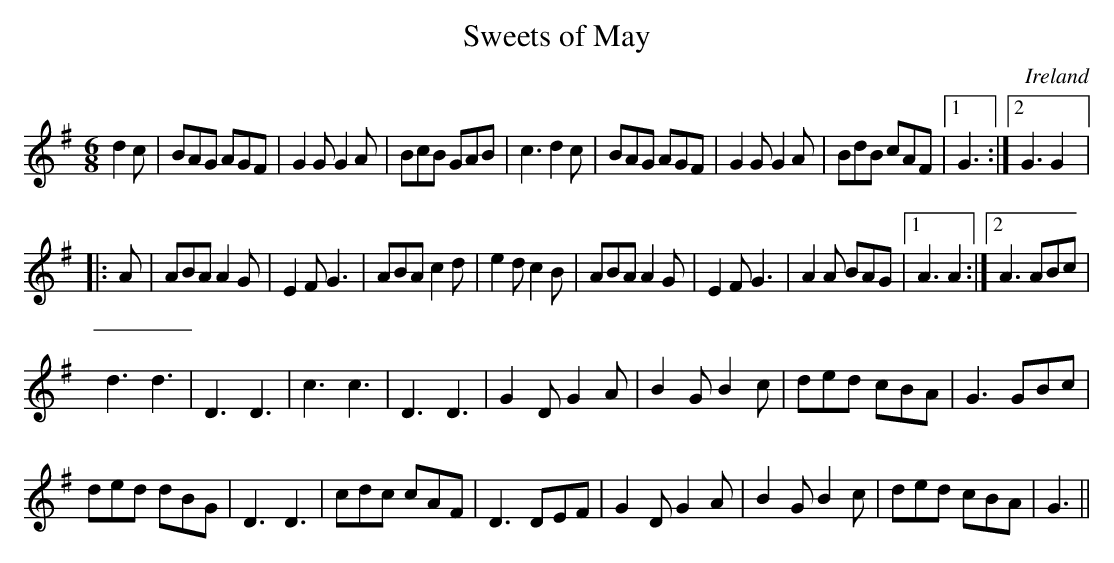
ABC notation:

X:1
T:Sweets of May
M:6/8
O:Ireland
K:G major
d2c|\
BAG AGF|G2G G2A|BcB GAB|c3 d2c|\
BAG AGF|G2G G2A|BdB cAF|1 G3 :|2 G3 G2 |:
A|\
ABA A2G|E2F G3|ABA c2d|e2d c2B|\
ABA A2G|E2F G3|A2A BAG|1 A3 A2 :|2 A3ABc|
d3 d3|D3 D3|c3 c3|D3 D3|\
G2D G2A|B2G B2c|ded cBA|G3 GBc|
ded dBG|D3 D3|cdc cAF|D3 DEF|\
G2D G2A|B2G B2c|ded cBA|G3 ||
